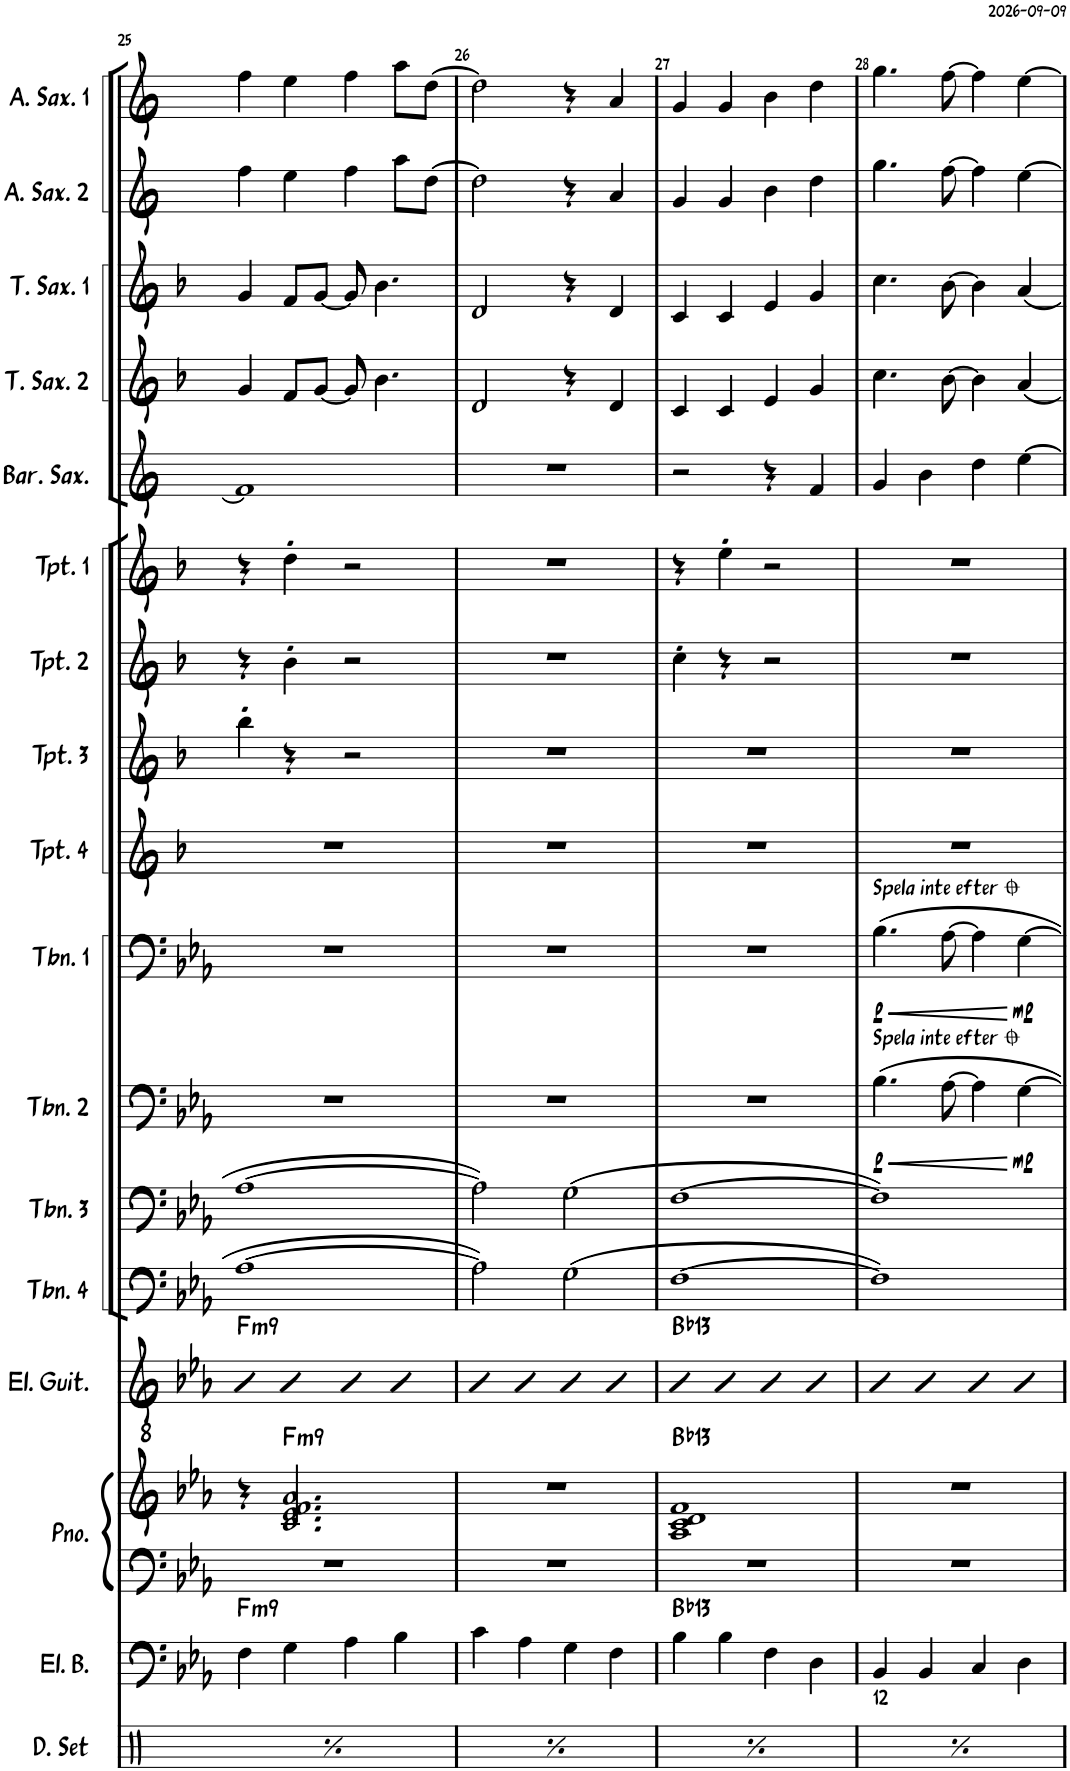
**kern	**kern	**harte	**kern	**kern	**harte	**kern	**harte	**kern	**kern	**kern	**dynam	**kern	**dynam	**kern	**kern	**kern	**kern	**kern	**kern	**kern	**kern	**kern
*part17	*part16	*part16	*part15	*part15	*part15	*part14	*part14	*part13	*part12	*part11	*part11	*part10	*part10	*part9	*part8	*part7	*part6	*part5	*part4	*part3	*part2	*part1
*staff18	*staff17	*	*staff16	*staff15	*	*staff14	*	*staff13	*staff12	*staff11	*staff11	*staff10	*staff10	*staff9	*staff8	*staff7	*staff6	*staff5	*staff4	*staff3	*staff2	*staff1
*I"Drumset	*I"Electric Bass	*	*I"Piano	*	*	*I"Electric Guitar	*	*I"Trombone 4	*I"Trombone 3	*I"Trombone 2	*	*I"Trombone 1	*	*I"Trumpet 4	*I"Trumpet 3	*I"Trumpet 2	*I"Trumpet 1	*I"Baritone Saxophone	*I"Tenor Saxophone 2	*I"Tenor Saxophone 1	*I"Alto Saxophone 2	*I"Alto Saxophone 1
*I'D. Set	*I'El. B.	*	*I'Pno.	*	*	*I'El. Guit.	*	*I'Tbn. 4	*I'Tbn. 3	*I'Tbn. 2	*	*I'Tbn. 1	*	*I'Tpt. 4	*I'Tpt. 3	*I'Tpt. 2	*I'Tpt. 1	*I'Bar. Sax.	*I'T. Sax. 2	*I'T. Sax. 1	*I'A. Sax. 2	*I'A. Sax. 1
!!LO:PB:g=z
*clefX	*clefF4	*	*clefF4	*clefG2	*	*clefGv2	*	*clefF4	*clefF4	*clefF4	*	*clefF4	*	*clefG2	*clefG2	*clefG2	*clefG2	*clefG2	*clefG2	*clefG2	*clefG2	*clefG2
*	*Trd7c12	*	*	*	*	*	*	*	*	*	*	*	*	*Trd1c2	*Trd1c2	*Trd1c2	*Trd1c2	*Trd12c21	*Trd8c14	*Trd8c14	*Trd5c9	*Trd5c9
*k[]	*k[b-e-a-]	*	*k[b-e-a-]	*k[b-e-a-]	*	*k[b-e-a-]	*	*k[b-e-a-]	*k[b-e-a-]	*k[b-e-a-]	*	*k[b-e-a-]	*	*k[b-]	*k[b-]	*k[b-]	*k[b-]	*k[]	*k[b-]	*k[b-]	*k[]	*k[]
*M4/4	*M4/4	*	*M4/4	*M4/4	*	*M4/4	*	*M4/4	*M4/4	*M4/4	*	*M4/4	*	*M4/4	*M4/4	*M4/4	*M4/4	*M4/4	*M4/4	*M4/4	*M4/4	*M4/4
=25	=25	=25	=25	=25	=25	=25	=25	=25	=25	=25	=25	=25	=25	=25	=25	=25	=25	=25	=25	=25	=25	=25
*^	*	*	*	*	*	*	*	*	*	*	*	*	*	*	*	*	*	*	*	*	*	*
!LO:TX:a:t=Ride	!	!	!LO:H:kt=m9	!	!	!	!	!LO:H:kt=m9	!	!	!	!	!	!	!	!	!	!	!	!	!	!	!
4Rff/	4r	4F\	F:min9	1r	4r	.	4B-	F:min9	[1A-	[1A-	1r	.	1r	.	1r	4bb-'\	4r	4r	1f]	4g/	4g/	4ff\	4ff\
!	!	!	!	!	!	!LO:H:kt=m9	!	!	!	!	!	!	!	!	!	!	!	!	!	!	!	!	!
8Rff/L	4Rd\	4G\	.	.	2.c/ 2.e-/ 2.f/ 2.a-/	F:min9	4B-	.	.	.	.	.	.	.	.	4r	4b-'\	4dd'\	.	8f/L	8f/L	4ee\	4ee\
8Rff/J	.	.	.	.	.	.	.	.	.	.	.	.	.	.	.	.	.	.	.	[8g/J	[8g/J	.	.
4Rff/	4r	4A-\	.	.	.	.	4B-	.	.	.	.	.	.	.	.	2r	2r	2r	.	8g/]	8g/]	4ff\	4ff\
.	.	.	.	.	.	.	.	.	.	.	.	.	.	.	.	.	.	.	.	4.b-\	4.b-\	.	.
8Rff/L	4Rd\	4B-\	.	.	.	.	4B-	.	.	.	.	.	.	.	.	.	.	.	.	.	.	8aa\L	8aa\L
8Rff/J	.	.	.	.	.	.	.	.	.	.	.	.	.	.	.	.	.	.	.	.	.	[8dd\J	[8dd\J
=26	=26	=26	=26	=26	=26	=26	=26	=26	=26	=26	=26	=26	=26	=26	=26	=26	=26	=26	=26	=26	=26	=26	=26
!LO:TX:a:t=Ride	!	!	!	!	!	!	!	!	!	!	!	!	!	!	!	!	!	!	!	!	!	!	!
4Rff/	4r	4c\	.	1r	1r	.	4B-	.	2A-\]	2A-\]	1r	.	1r	.	1r	1r	1r	1r	1r	2d/	2d/	2dd\]	2dd\]
8Rff/L	4Rd\	4A-\	.	.	.	.	4B-	.	.	.	.	.	.	.	.	.	.	.	.	.	.	.	.
8Rff/J	.	.	.	.	.	.	.	.	.	.	.	.	.	.	.	.	.	.	.	.	.	.	.
4Rff/	4r	4G\	.	.	.	.	4B-	.	(2G\	(2G\	.	.	.	.	.	.	.	.	.	4r	4r	4r	4r
8Rff/L	4Rd\	4F\	.	.	.	.	4B-	.	.	.	.	.	.	.	.	.	.	.	.	4d/	4d/	4a/	4a/
8Rff/J	.	.	.	.	.	.	.	.	.	.	.	.	.	.	.	.	.	.	.	.	.	.	.
=27	=27	=27	=27	=27	=27	=27	=27	=27	=27	=27	=27	=27	=27	=27	=27	=27	=27	=27	=27	=27	=27	=27	=27
!LO:TX:a:t=Ride	!	!	!LO:H:kt=13	!	!	!LO:H:kt=13	!	!LO:H:kt=13	!	!	!	!	!	!	!	!	!	!	!	!	!	!	!
4Rff/	4r	4B-\	Bb:9(11,13)	1r	1A- 1c 1d 1f	Bb:9(11,13)	4B-	Bb:9(11,13)	[1F	[1F	1r	.	1r	.	1r	1r	4cc'\	4r	2r	4c/	4c/	4g/	4g/
8Rff/L	4Rd\	4B-\	.	.	.	.	4B-	.	.	.	.	.	.	.	.	.	4r	4ee'\	.	4c/	4c/	4g/	4g/
8Rff/J	.	.	.	.	.	.	.	.	.	.	.	.	.	.	.	.	.	.	.	.	.	.	.
4Rff/	4r	4F\	.	.	.	.	4B-	.	.	.	.	.	.	.	.	.	2r	2r	4r	4e/	4e/	4b\	4b\
8Rff/L	4Rd\	4D\	.	.	.	.	4B-	.	.	.	.	.	.	.	.	.	.	.	4f/	4g/	4g/	4dd\	4dd\
8Rff/J	.	.	.	.	.	.	.	.	.	.	.	.	.	.	.	.	.	.	.	.	.	.	.
=28	=28	=28	=28	=28	=28	=28	=28	=28	=28	=28	=28	=28	=28	=28	=28	=28	=28	=28	=28	=28	=28	=28	=28
!	!	!	!	!	!	!	!	!	!	!	!	!	!LO:TX:a:t=Spela inte efter	!	!	!	!	!	!	!	!	!	!
!	!	!	!	!	!	!	!	!	!	!	!LO:TX:a:t=Spela inte efter	!	!	!	!	!	!	!	!	!	!	!	!
!LO:TX:a:t=Ride	!	!	!	!	!	!	!	!	!	!	!	!	!	!	!	!	!	!	!	!	!	!	!
!	!	!	!	!	!	!	!	!	!	!	!	!LO:HP:b	!	!LO:HP:b	!	!	!	!	!	!	!	!	!
!	!	!	!	!	!	!	!	!	!	!	!	!LO:DY:n=1:b	!	!LO:DY:n=1:b	!	!	!	!	!	!	!	!	!
4Rff/	4r	4BB-/	.	1r	1r	.	4B-	.	1F])	1F])	4.B-\	< p	4.B-\	< p	1r	1r	1r	1r	4g/	4.cc\	4.cc\	4.gg\	4.gg\
8Rff/L	4Rd\	4BB-/	.	.	.	.	4B-	.	.	.	.	.	.	.	.	.	.	.	4b\	.	.	.	.
8Rff/J	.	.	.	.	.	.	.	.	.	.	[8A-\	.	[8A-\	.	.	.	.	.	.	[8b-\	[8b-\	[8ff\	[8ff\
4Rff/	4r	4C/	.	.	.	.	4B-	.	.	.	4A-\]	.	4A-\]	.	.	.	.	.	4dd\	4b-\]	4b-\]	4ff\]	4ff\]
!	!	!	!	!	!	!	!	!	!	!	!	!LO:DY:n=2:b	!	!LO:DY:n=2:b	!	!	!	!	!	!	!	!	!
8Rff/L	4Rd\	4D\	.	.	.	.	4B-	.	.	.	[4G\	[ mp	[4G\	[ mp	.	.	.	.	[4ee\	4a/	4a/	[4ee\	[4ee\
8Rff/J	.	.	.	.	.	.	.	.	.	.	.	.	.	.	.	.	.	.	.	.	.	.	.
*v	*v	*	*	*	*	*	*	*	*	*	*	*	*	*	*	*	*	*	*	*	*	*	*
=	=	=	=	=	=	=	=	=	=	=	=	=	=	=	=	=	=	=	=	=	=	=
*-	*-	*-	*-	*-	*-	*-	*-	*-	*-	*-	*-	*-	*-	*-	*-	*-	*-	*-	*-	*-	*-	*-
